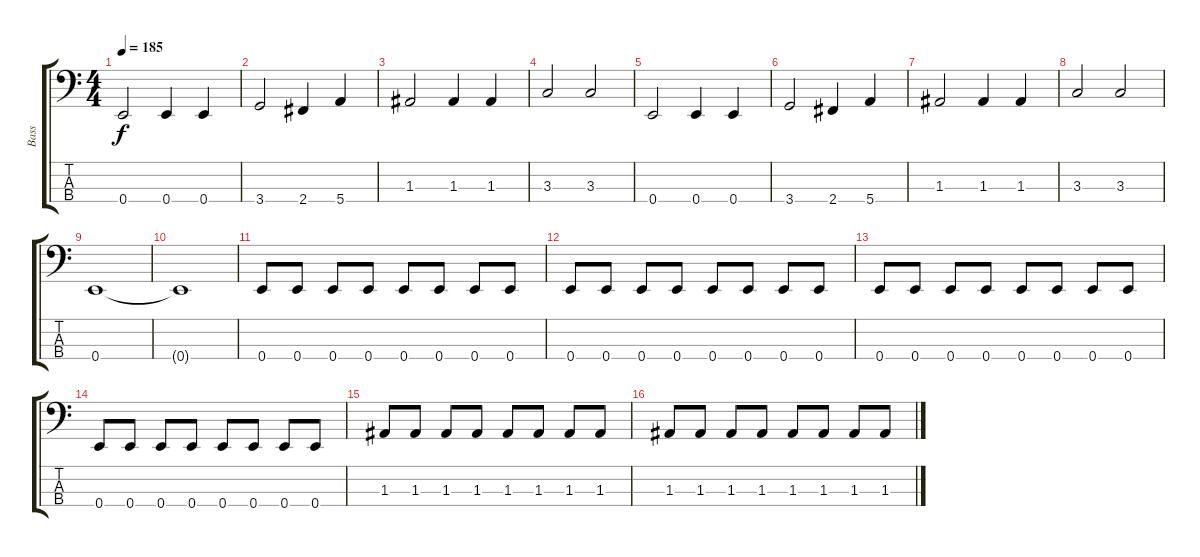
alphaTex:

\track ("Bass" "Bass") {instrument electricbassfinger}
\staff {score tabs}
\tuning (G2 D2 A1 E1) {hide}
\ts (4 4)
\tempo 185
\clef f4
\ks c
0.4.2{dy f} 0.4.4 0.4.4 |
3.4.2 2.4.4 5.4.4 |
1.3.2 1.3.4 1.3.4 |
3.3.2 3.3.2 |
0.4.2 0.4.4 0.4.4 |
3.4.2 2.4.4 5.4.4 |
1.3.2 1.3.4 1.3.4 |
3.3.2 3.3.2 |
0.4.1 |
0.4{t}.1 |
0.4.8 0.4.8 0.4.8 0.4.8 0.4.8 0.4.8 0.4.8 0.4.8 |
0.4.8 0.4.8 0.4.8 0.4.8 0.4.8 0.4.8 0.4.8 0.4.8 |
0.4.8 0.4.8 0.4.8 0.4.8 0.4.8 0.4.8 0.4.8 0.4.8 |
0.4.8 0.4.8 0.4.8 0.4.8 0.4.8 0.4.8 0.4.8 0.4.8 |
1.3.8 1.3.8 1.3.8 1.3.8 1.3.8 1.3.8 1.3.8 1.3.8 |
1.3.8 1.3.8 1.3.8 1.3.8 1.3.8 1.3.8 1.3.8 1.3.8
